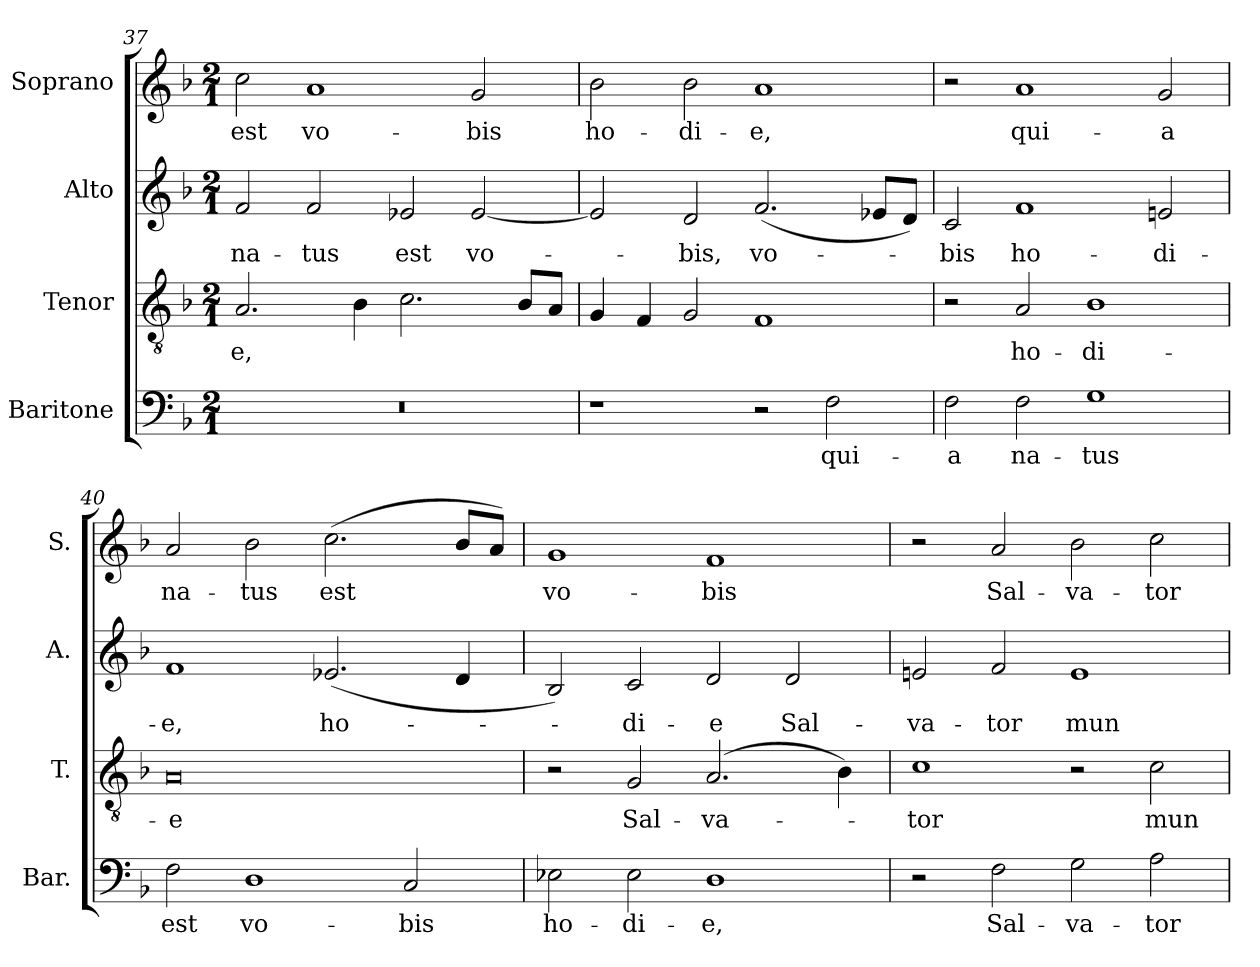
**kern	**text	**kern	**text	**kern	**text	**kern	**text
*part4	*part4	*part3	*part3	*part2	*part2	*part1	*part1
*staff4	*staff4	*staff3	*staff3	*staff2	*staff2	*staff1	*staff1
*I"Baritone	*	*I"Tenor	*	*I"Alto	*	*I"Soprano	*
*I'Bar.	*	*I'T.	*	*I'A.	*	*I'S.	*
*clefF4	*	*clefGv2	*	*clefG2	*	*clefG2	*
*	*	*ITrd7c12	*	*	*	*	*
*k[b-]	*	*k[b-]	*	*k[b-]	*	*k[b-]	*
*F:	*	*F:	*	*F:	*	*F:	*
*M2/1	*	*M2/1	*	*M2/1	*	*M2/1	*
=37	=37	=37	=37	=37	=37	=37	=37
!LO:N:vis=1	!	!	!	!	!	!	!
!	!	!	!LO:LY:b:color=#000000	!	!	!	!
!	!	!	!	!	!LO:LY:b:color=#000000	!	!
!	!	!	!	!	!	!	!LO:LY:b:color=#000000
0r	.	2.AAi/	-e,	2fi/	na-	2cci\	est
!	!	!	!	!	!LO:LY:b:color=#000000	!	!
!	!	!	!	!	!	!	!LO:LY:b:color=#000000
.	.	.	.	2fi/	-tus	1ai	vo-
.	.	4BB-i\	.	.	.	.	.
!	!	!	!	!	!LO:LY:b:color=#000000	!	!
.	.	2.Ci\	.	2e-Xi/	est	.	.
!	!	!	!	!	!LO:LY:b:color=#000000	!	!
!	!	!	!	!	!	!	!LO:LY:b:color=#000000
.	.	.	.	[2e-i/	vo-	2gi/	-bis
.	.	8BB-i/L	.	.	.	.	.
.	.	8AAi/J	.	.	.	.	.
!!LO:LB:g=z
=38	=38	=38	=38	=38	=38	=38	=38
!	!	!	!	!	!	!	!LO:LY:b:color=#000000
1r	.	4GGi/	.	2e-i/]	.	2b-i\	ho-
.	.	4FFi/	.	.	.	.	.
!	!	!	!	!	!LO:LY:b:color=#000000	!	!
!	!	!	!	!	!	!	!LO:LY:b:color=#000000
.	.	2GGi/	.	2di/	-bis,	2b-i\	-di-
!	!	!	!	!	!LO:LY:b:color=#000000	!	!
!	!	!	!	!	!	!	!LO:LY:b:color=#000000
2r	.	1FFi	.	(2.fi/	vo-	1ai	-e,
!	!LO:LY:b:color=#000000	!	!	!	!	!	!
2Fi\	qui-	.	.	.	.	.	.
.	.	.	.	8e-Xi/L	.	.	.
.	.	.	.	8di/J)	.	.	.
=39	=39	=39	=39	=39	=39	=39	=39
!	!LO:LY:b:color=#000000	!	!	!	!	!	!
!	!	!	!	!	!LO:LY:b:color=#000000	!	!
2Fi\	-a	2r	.	2ci/	-bis	2r	.
!	!LO:LY:b:color=#000000	!	!	!	!	!	!
!	!	!	!LO:LY:b:color=#000000	!	!	!	!
!	!	!	!	!	!LO:LY:b:color=#000000	!	!
!	!	!	!	!	!	!	!LO:LY:b:color=#000000
2Fi\	na-	2AAi/	ho-	1fi	ho-	1ai	qui-
!	!LO:LY:b:color=#000000	!	!	!	!	!	!
!	!	!	!LO:LY:b:color=#000000	!	!	!	!
1Gi	-tus	1BB-i	-di-	.	.	.	.
!	!	!	!	!	!LO:LY:b:color=#000000	!	!
!	!	!	!	!	!	!	!LO:LY:b:color=#000000
.	.	.	.	2eni/	-di-	2gi/	-a
=40	=40	=40	=40	=40	=40	=40	=40
!	!LO:LY:b:color=#000000	!	!	!	!	!	!
!	!	!	!LO:LY:b:color=#000000	!	!	!	!
!	!	!	!	!	!LO:LY:b:color=#000000	!	!
!	!	!	!	!	!	!	!LO:LY:b:color=#000000
2Fi\	est	0AAi	-e	1fi	-e,	2ai/	na-
!	!LO:LY:b:color=#000000	!	!	!	!	!	!
!	!	!	!	!	!	!	!LO:LY:b:color=#000000
1Di	vo-	.	.	.	.	2b-i\	-tus
!	!	!	!	!	!LO:LY:b:color=#000000	!	!
!	!	!	!	!	!	!	!LO:LY:b:color=#000000
.	.	.	.	(2.e-Xi/	ho-	(2.cci\	est
!	!LO:LY:b:color=#000000	!	!	!	!	!	!
2Ci/	-bis	.	.	.	.	.	.
.	.	.	.	4di/	.	8b-i/L	.
.	.	.	.	.	.	8ai/J)	.
=41	=41	=41	=41	=41	=41	=41	=41
!	!LO:LY:b:color=#000000	!	!	!	!	!	!
!	!	!	!	!	!	!	!LO:LY:b:color=#000000
2E-Xi\	ho-	2r	.	2B-i/)	.	1gi	vo-
!	!LO:LY:b:color=#000000	!	!	!	!	!	!
!	!	!	!LO:LY:b:color=#000000	!	!	!	!
!	!	!	!	!	!LO:LY:b:color=#000000	!	!
2E-i\	-di-	2GGi/	Sal-	2ci/	-di-	.	.
!	!LO:LY:b:color=#000000	!	!	!	!	!	!
!	!	!	!LO:LY:b:color=#000000	!	!	!	!
!	!	!	!	!	!LO:LY:b:color=#000000	!	!
!	!	!	!	!	!	!	!LO:LY:b:color=#000000
1Di	-e,	(2.AAi/	-va-	2di/	-e	1fi	-bis
!	!	!	!	!	!LO:LY:b:color=#000000	!	!
.	.	.	.	2di/	Sal-	.	.
.	.	4BB-i\)	.	.	.	.	.
=42	=42	=42	=42	=42	=42	=42	=42
!	!	!	!LO:LY:b:color=#000000	!	!	!	!
!	!	!	!	!	!LO:LY:b:color=#000000	!	!
2r	.	1Ci	-tor	2eni/	-va-	2r	.
!	!LO:LY:b:color=#000000	!	!	!	!	!	!
!	!	!	!	!	!LO:LY:b:color=#000000	!	!
!	!	!	!	!	!	!	!LO:LY:b:color=#000000
2Fi\	Sal-	.	.	2fi/	-tor	2ai/	Sal-
!	!LO:LY:b:color=#000000	!	!	!	!	!	!
!	!	!	!	!	!LO:LY:b:color=#000000	!	!
!	!	!	!	!	!	!	!LO:LY:b:color=#000000
2Gi\	-va-	2r	.	1ei	mun-	2b-i\	-va-
!	!LO:LY:b:color=#000000	!	!	!	!	!	!
!	!	!	!LO:LY:b:color=#000000	!	!	!	!
!	!	!	!	!	!	!	!LO:LY:b:color=#000000
2Ai\	-tor	2Ci\	mun-	.	.	2cci\	-tor
=	=	=	=	=	=	=	=
*-	*-	*-	*-	*-	*-	*-	*-
